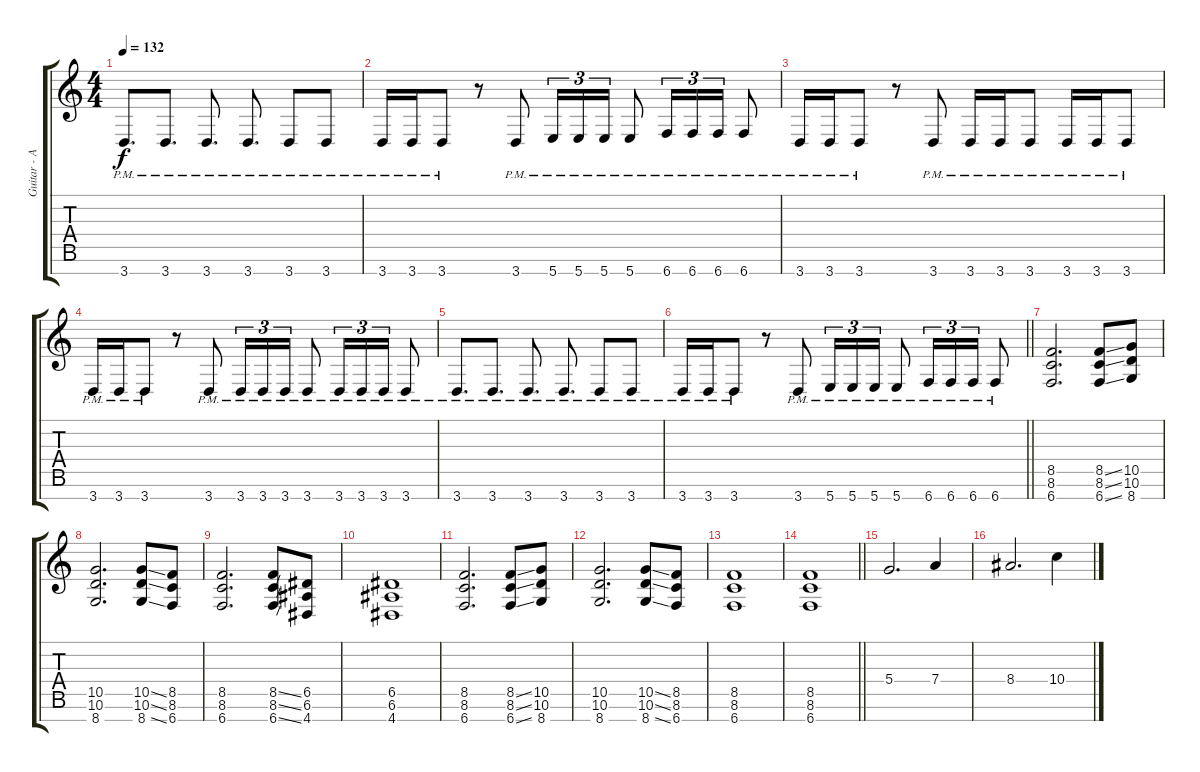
\track ("Guitar - Ad" "Guitar - A") {instrument distortionguitar}
\staff {score tabs}
\tuning (E4 B3 G3 D3 A2 E2 B1) {hide}
\ts (4 4)
\tempo 132
\clef g2
\ks c
3.7{pm}.8{d dy f} 3.7{pm}.8{d} 3.7{pm}.8{d} 3.7{pm}.8{d} 3.7{pm}.8 3.7{pm}.8 |
3.7{pm}.16 3.7{pm}.16 3.7{pm}.8 r.8 3.7{pm}.8 5.7{pm}.16{tu (3 2)} 5.7{pm}.16{tu (3 2)} 5.7{pm}.16{tu (3 2)} 5.7{pm}.8 6.7{pm}.16{tu (3 2)} 6.7{pm}.16{tu (3 2)} 6.7{pm}.16{tu (3 2)} 6.7{pm}.8 |
3.7{pm}.16 3.7{pm}.16 3.7{pm}.8 r.8 3.7{pm}.8 3.7{pm}.16 3.7{pm}.16 3.7{pm}.8 3.7{pm}.16 3.7{pm}.16 3.7{pm}.8 |
3.7{pm}.16 3.7{pm}.16 3.7{pm}.8 r.8 3.7{pm}.8 3.7{pm}.16{tu (3 2)} 3.7{pm}.16{tu (3 2)} 3.7{pm}.16{tu (3 2)} 3.7{pm}.8 3.7{pm}.16{tu (3 2)} 3.7{pm}.16{tu (3 2)} 3.7{pm}.16{tu (3 2)} 3.7{pm}.8 |
3.7{pm}.8{d} 3.7{pm}.8{d} 3.7{pm}.8{d} 3.7{pm}.8{d} 3.7{pm}.8 3.7{pm}.8 |
\barLineRight lightlight
3.7{pm}.16 3.7{pm}.16 3.7{pm}.8 r.8 3.7{pm}.8 5.7{pm}.16{tu (3 2)} 5.7{pm}.16{tu (3 2)} 5.7{pm}.16{tu (3 2)} 5.7{pm}.8 6.7{pm}.16{tu (3 2)} 6.7{pm}.16{tu (3 2)} 6.7{pm}.16{tu (3 2)} 6.7{pm}.8 |
\section ("" "")
(8.5 8.6 6.7).2{d} (8.5{ss} 8.6{ss} 6.7{ss}).8 (10.5 10.6 8.7).8 |
(10.5 10.6 8.7).2{d} (10.5{ss} 10.6{ss} 8.7{ss}).8 (8.5 8.6 6.7).8 |
(8.5 8.6 6.7).2{d} (8.5{ss} 8.6{ss} 6.7{ss}).8 (6.5 6.6 4.7).8 |
(6.5 6.6 4.7).1 |
(8.5 8.6 6.7).2{d} (8.5{ss} 8.6{ss} 6.7{ss}).8 (10.5 10.6 8.7).8 |
(10.5 10.6 8.7).2{d} (10.5{ss} 10.6{ss} 8.7{ss}).8 (8.5 8.6 6.7).8 |
(8.5 8.6 6.7).1 |
\barLineRight lightlight
(8.5 8.6 6.7).1 |
5.4.2{d} 7.4.4 |
8.4.2{d} 10.4.4
